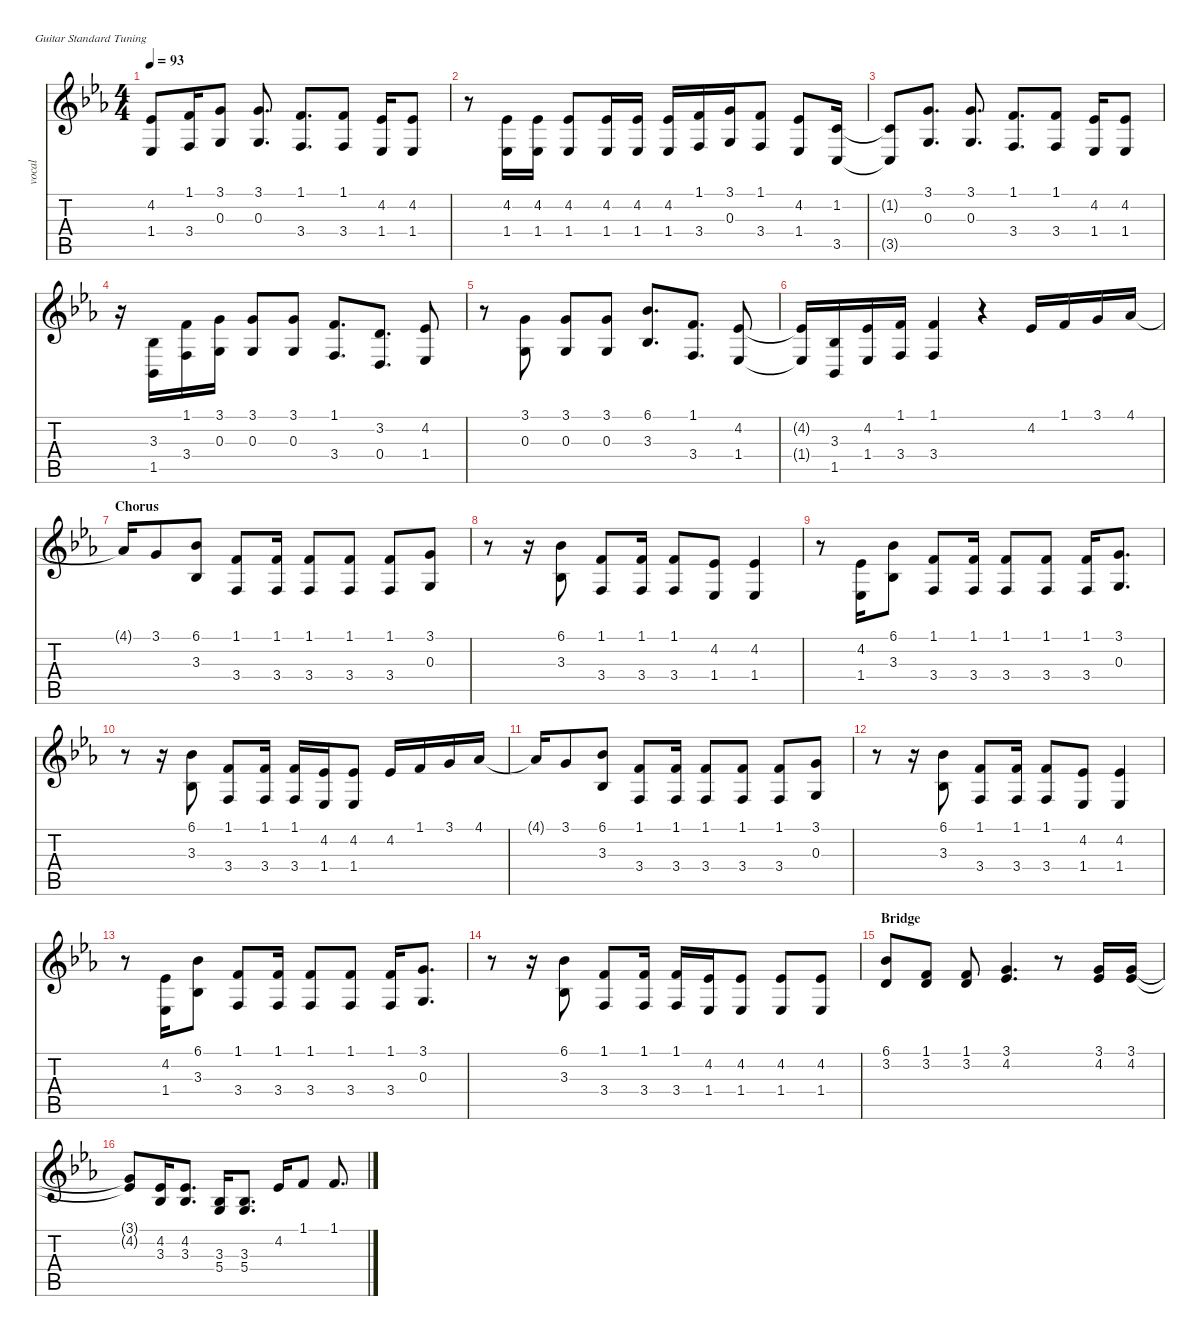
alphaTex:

\defaultSystemsLayout 4
\hideDynamics
\bracketExtendMode nobrackets
\otherSystemsTrackNameOrientation horizontal
\track ("Vocal" "vocal") {instrument lead6voice}
\staff {score tabs}
\tuning (E4 B3 G3 D3 A2 E2)
\ts (4 4)
\tempo 93
\clef g2
\ks cminor
(1.4{t acc b} 4.2{t acc b}).8{dy mf beam Up} (3.4{acc forcenatural} 1.1{acc forcenatural}).16{beam Up} (3.1{acc forcenatural} 0.3{acc forcenatural}).8{beam Up} (3.1{acc forcenatural} 0.3{acc forcenatural}).8{d beam Up} (1.1{acc forcenatural} 3.4{acc forcenatural}).8{d beam Up} (1.1{acc forcenatural} 3.4{acc forcenatural}).8{beam Up} (4.2{acc b} 1.4{acc b}).16{beam Up} (4.2{acc b} 1.4{acc b}).8{beam Up} |
r.8{beam Down} (1.4{acc b} 4.2{acc b}).16{beam Up} (1.4{acc b} 4.2{acc b}).16{beam Up} (1.4{acc b} 4.2{acc b}).8{beam Up} (1.4{acc b} 4.2{acc b}).16{beam Up} (1.4{acc b} 4.2{acc b}).16{beam Up} (1.4{acc b} 4.2{acc b}).16{beam Up} (3.4{acc forcenatural} 1.1{acc forcenatural}).16{beam Up} (0.3{acc forcenatural} 3.1{acc forcenatural}).16{beam Up} (3.4{acc forcenatural} 1.1{acc forcenatural}).8{beam Up} (4.2{acc b} 1.4{acc b}).8{beam Up} (3.5{acc forcenatural} 1.2{acc forcenatural}).16{beam Up} |
(1.2{t acc forcenatural} 3.5{t acc forcenatural}).8{beam Up} (0.3{acc forcenatural} 3.1{acc forcenatural}).8{d beam Up} (0.3{acc forcenatural} 3.1{acc forcenatural}).8{d beam Up} (1.1{acc forcenatural} 3.4{acc forcenatural}).8{d beam Up} (1.1{acc forcenatural} 3.4{acc forcenatural}).8{beam Up} (1.4{acc b} 4.2{acc b}).16{beam Up} (1.4{acc b} 4.2{acc b}).8{beam Up} |
r.16{beam Down} (3.3{acc b} 1.5{acc b}).16{beam Up} (3.4{acc forcenatural} 1.1{acc forcenatural}).16{beam Up} (3.1{acc forcenatural} 0.3{acc forcenatural}).16{beam Up} (3.1{acc forcenatural} 0.3{acc forcenatural}).8{beam Up} (3.1{acc forcenatural} 0.3{acc forcenatural}).8{beam Up} (3.4{acc forcenatural} 1.1{acc forcenatural}).8{d beam Up} (3.2{acc forcenatural} 0.4{acc forcenatural}).8{d beam Up} (1.4{acc b} 4.2{acc b}).8{beam Up} |
r.8{beam Down} (3.1{acc forcenatural} 0.3{acc forcenatural}).8{beam Up} (3.1{acc forcenatural} 0.3{acc forcenatural}).8{beam Up} (3.1{acc forcenatural} 0.3{acc forcenatural}).8{beam Up} (3.3{acc b} 6.1{acc b}).8{d beam Up} (1.1{acc forcenatural} 3.4{acc forcenatural}).8{d beam Up} (1.4{acc b} 4.2{acc b}).8{beam Up} |
(1.4{t acc b} 4.2{t acc b}).16{beam Up} (3.3{acc b} 1.5{acc b}).16{beam Up} (1.4{acc b} 4.2{acc b}).16{beam Up} (1.1{acc forcenatural} 3.4{acc forcenatural}).16{beam Up} (1.1{acc forcenatural} 3.4{acc forcenatural}).4{beam Up} r.4{beam Up} 4.2{acc b}.16{beam Up} 1.1{acc forcenatural}.16{beam Up} 3.1{acc forcenatural}.16{beam Up} 4.1{acc b}.16{beam Up} |
\section ("" "Chorus")
4.1{t acc b}.16{beam Up} 3.1{acc forcenatural}.8{beam Up} (6.1{acc b} 3.3{acc b}).8{beam Up} (1.1{acc forcenatural} 3.4{acc forcenatural}).8{beam Up} (1.1{acc forcenatural} 3.4{acc forcenatural}).16{beam Up} (1.1{acc forcenatural} 3.4{acc forcenatural}).8{beam Up} (1.1{acc forcenatural} 3.4{acc forcenatural}).8{beam Up} (1.1{acc forcenatural} 3.4{acc forcenatural}).8{beam Up} (0.3{acc forcenatural} 3.1{acc forcenatural}).8{beam Up} |
r.8{beam Down} r.16{beam Down} (6.1{acc b} 3.3{acc b}).8{beam Up} (3.4{acc forcenatural} 1.1{acc forcenatural}).8{beam Up} (3.4{acc forcenatural} 1.1{acc forcenatural}).16{beam Up} (3.4{acc forcenatural} 1.1{acc forcenatural}).8{beam Up} (4.2{acc b} 1.4{acc b}).8{beam Up} (4.2{acc b} 1.4{acc b}).4{beam Up} |
r.8{beam Down} (1.4{acc b} 4.2{acc b}).16{beam Up} (3.3{acc b} 6.1{acc b}).8{beam Up} (1.1{acc forcenatural} 3.4{acc forcenatural}).8{beam Up} (1.1{acc forcenatural} 3.4{acc forcenatural}).16{beam Up} (1.1{acc forcenatural} 3.4{acc forcenatural}).8{beam Up} (1.1{acc forcenatural} 3.4{acc forcenatural}).8{beam Up} (1.1{acc forcenatural} 3.4{acc forcenatural}).16{beam Up} (0.3{acc forcenatural} 3.1{acc forcenatural}).8{d beam Up} |
r.8{beam Down} r.16{beam Down} (6.1{acc b} 3.3{acc b}).8{beam Up} (3.4{acc forcenatural} 1.1{acc forcenatural}).8{beam Up} (3.4{acc forcenatural} 1.1{acc forcenatural}).16{beam Up} (3.4{acc forcenatural} 1.1{acc forcenatural}).16{beam Up} (4.2{acc b} 1.4{acc b}).16{beam Up} (1.4{acc b} 4.2{acc b}).8{beam Up} 4.2{acc b}.16{beam Up} 1.1{acc forcenatural}.16{beam Up} 3.1{acc forcenatural}.16{beam Up} 4.1{acc b}.16{beam Up} |
4.1{t acc b}.16{beam Up} 3.1{acc forcenatural}.8{beam Up} (6.1{acc b} 3.3{acc b}).8{beam Up} (1.1{acc forcenatural} 3.4{acc forcenatural}).8{beam Up} (1.1{acc forcenatural} 3.4{acc forcenatural}).16{beam Up} (1.1{acc forcenatural} 3.4{acc forcenatural}).8{beam Up} (1.1{acc forcenatural} 3.4{acc forcenatural}).8{beam Up} (1.1{acc forcenatural} 3.4{acc forcenatural}).8{beam Up} (0.3{acc forcenatural} 3.1{acc forcenatural}).8{beam Up} |
r.8{beam Down} r.16{beam Down} (6.1{acc b} 3.3{acc b}).8{beam Up} (3.4{acc forcenatural} 1.1{acc forcenatural}).8{beam Up} (3.4{acc forcenatural} 1.1{acc forcenatural}).16{beam Up} (3.4{acc forcenatural} 1.1{acc forcenatural}).8{beam Up} (4.2{acc b} 1.4{acc b}).8{beam Up} (4.2{acc b} 1.4{acc b}).4{beam Up} |
r.8{beam Down} (1.4{acc b} 4.2{acc b}).16{beam Up} (3.3{acc b} 6.1{acc b}).8{beam Up} (1.1{acc forcenatural} 3.4{acc forcenatural}).8{beam Up} (1.1{acc forcenatural} 3.4{acc forcenatural}).16{beam Up} (1.1{acc forcenatural} 3.4{acc forcenatural}).8{beam Up} (1.1{acc forcenatural} 3.4{acc forcenatural}).8{beam Up} (1.1{acc forcenatural} 3.4{acc forcenatural}).16{beam Up} (0.3{acc forcenatural} 3.1{acc forcenatural}).8{d beam Up} |
r.8{beam Down} r.16{beam Down} (6.1{acc b} 3.3{acc b}).8{beam Up} (3.4{acc forcenatural} 1.1{acc forcenatural}).8{beam Up} (3.4{acc forcenatural} 1.1{acc forcenatural}).16{beam Up} (3.4{acc forcenatural} 1.1{acc forcenatural}).16{beam Up} (4.2{acc b} 1.4{acc b}).16{beam Up} (1.4{acc b} 4.2{acc b}).8{beam Up} (1.4{acc b} 4.2{acc b}).8{beam Up} (1.4{acc b} 4.2{acc b}).8{beam Up} |
\section ("" "Bridge")
(3.2{acc forcenatural} 6.1{acc b}).8{beam Up} (1.1{acc forcenatural} 3.2{acc forcenatural}).8{beam Up} (1.1{acc forcenatural} 3.2{acc forcenatural}).8{beam Up} (4.2{acc b} 3.1{acc forcenatural}).4{d beam Up} r.8{beam Up} (3.1{acc forcenatural} 4.2{acc b}).16{beam Up} (3.1{acc forcenatural} 4.2{acc b}).16{beam Up} |
(3.1{t acc forcenatural} 4.2{t acc b}).8{beam Up} (4.2{acc b} 3.3{acc b}).16{beam Up} (4.2{acc b} 3.3{acc b}).8{d beam Up} (5.4{acc forcenatural} 3.3{acc b}).16{beam Up} (5.4{acc forcenatural} 3.3{acc b}).8{d beam Up} 4.2{acc b}.16{beam Up} 1.1{acc forcenatural}.8{beam Up} 1.1{acc forcenatural}.8{d beam Up}
